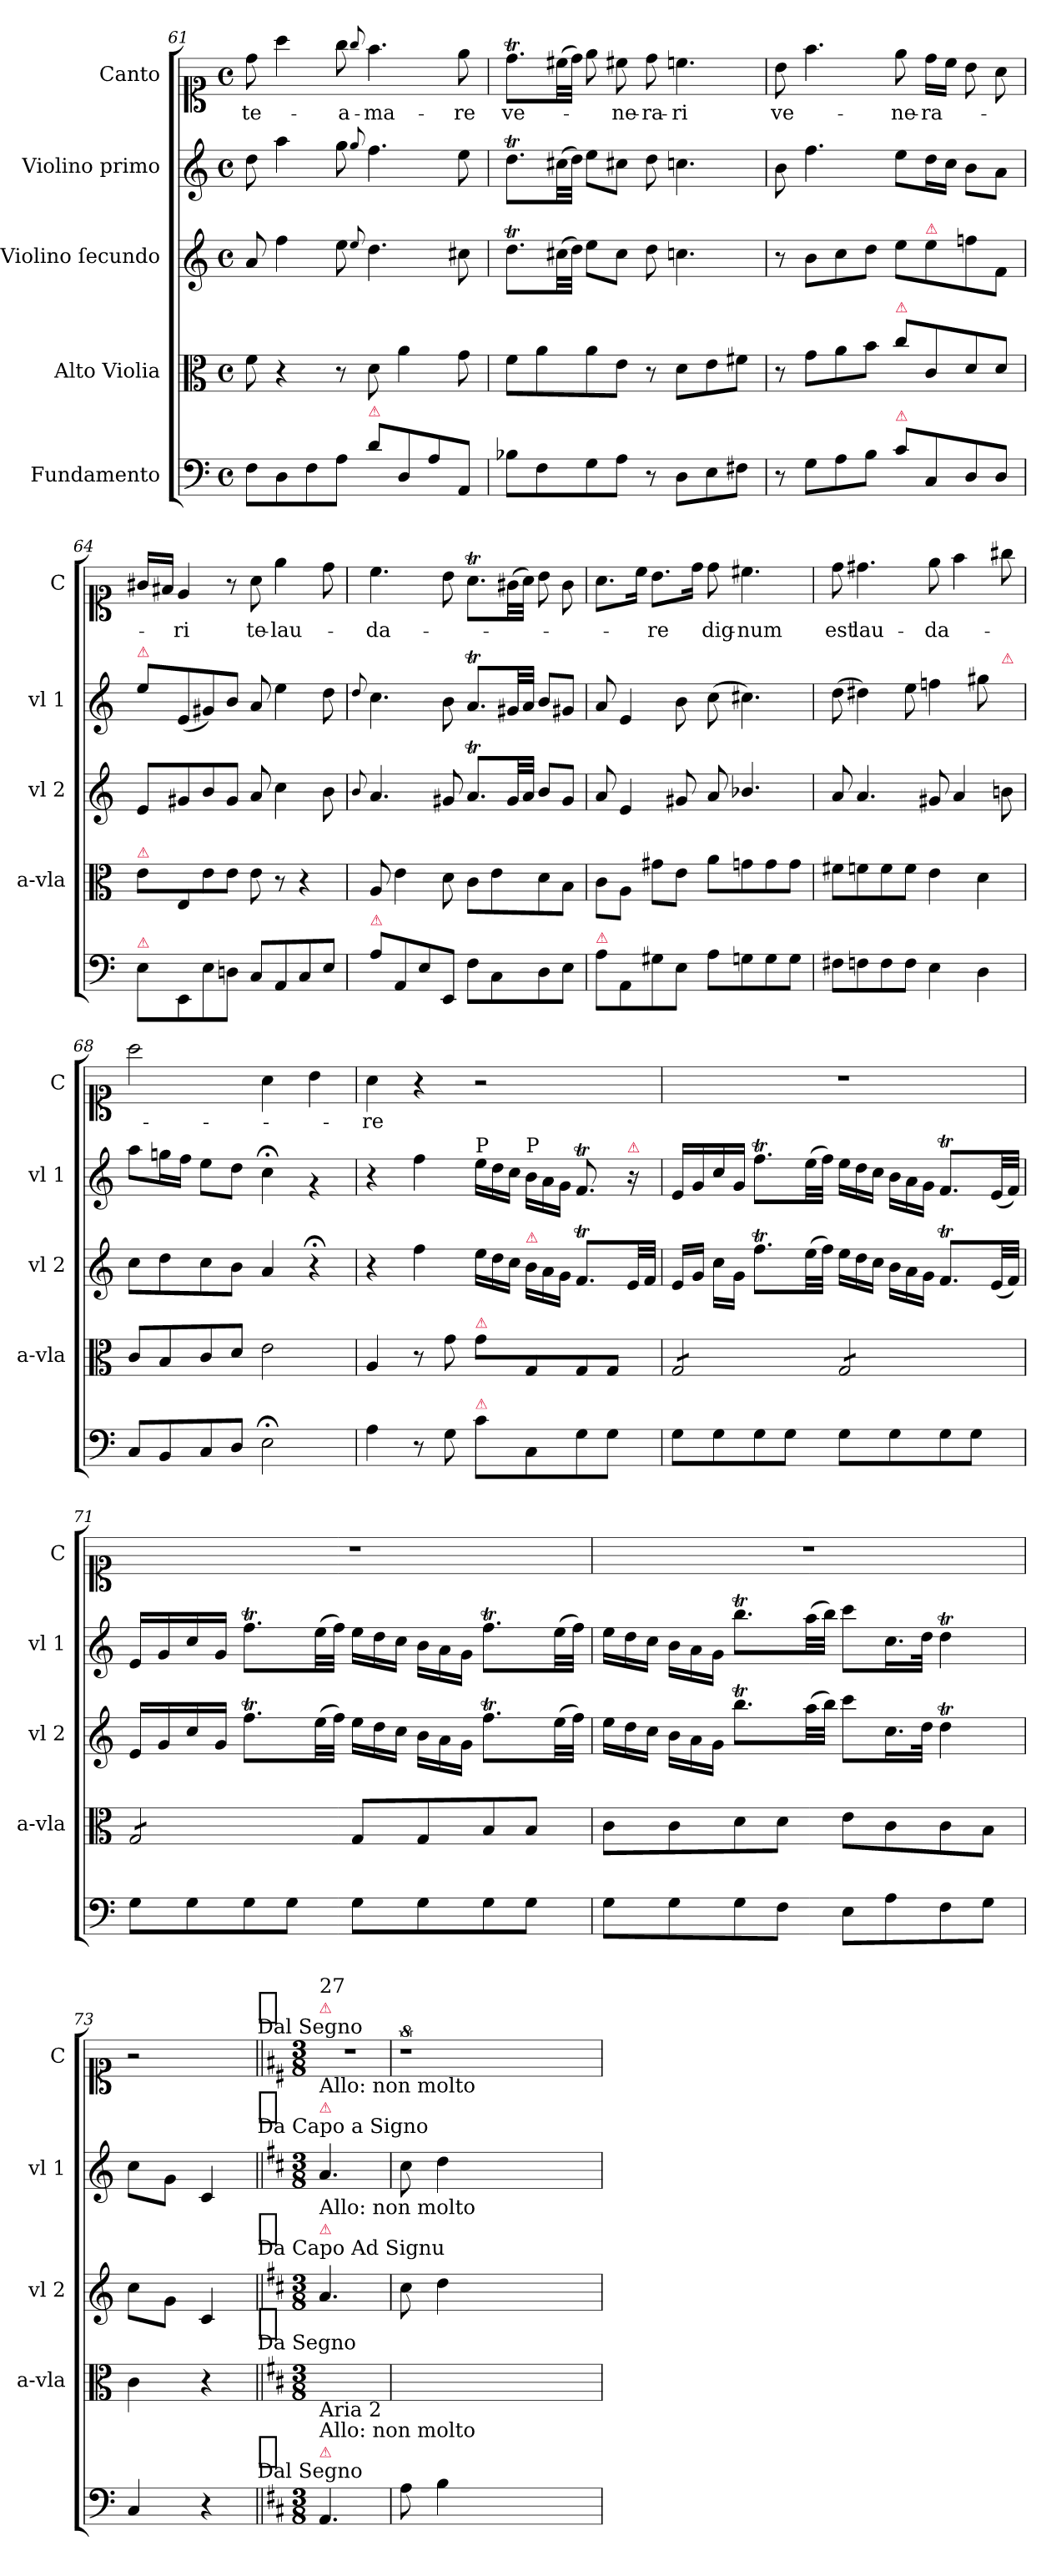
**kern	**dynam	**kern	**kern	**dynam	**kern	**dynam	**kern	**text
*part5	*part5	*part4	*part3	*part3	*part2	*part2	*part1	*part1
*staff5	*staff5	*staff4	*staff3	*staff3	*staff2	*staff2	*staff1	*staff1
*I"Fundamento	*	*I"Alto Violia	*I"Violino ſecundo	*	*I"Violino primo	*	*I"Canto	*
*	*	*I'a-vla	*I'vl 2	*	*I'vl 1	*	*I'C	*
*clefF4	*	*clefC3	*clefG2	*	*clefG2	*	*clefC1	*
*k[]	*	*k[]	*k[]	*	*k[]	*	*k[]	*
*M4/4	*	*M4/4	*M4/4	*	*M4/4	*	*M4/4	*
*met(c)	*	*met(c)	*met(c)	*	*met(c)	*	*met(c)	*
=61	=61	=61	=61	=61	=61	=61	=61	=61
8F\L	.	8f\	8a/	.	8dd\	.	8dd\	te-
8D\	.	4r	4ff\	.	4aa\	.	4aa\	.
8F\	.	.	.	.	.	.	.	.
8A\J	.	8r	8ee\	.	8gg\	.	8gg\	-a-
.	.	.	8qqee/	.	8qqgg/	.	8qqgg/	.
!LO:TX:a:color=crimson:t=⚠	!	!	!	!	!	!	!	!
8d\L	.	8d\	4.dd\	.	4.ff\	.	4.ff\	-ma-
8D/	.	4a\	.	.	.	.	.	.
8A\	.	.	.	.	.	.	.	.
8AA/J	.	8g\	8cc#X\	.	8ee\	.	8ee\	-re
=62	=62	=62	=62	=62	=62	=62	=62	=62
8B-X\L	.	8f\L	8.ddT\L	.	8.ddT\L	.	8.ddT\L	ve-
8F\	.	8a\	.	.	.	.	.	.
.	.	.	(32cc#X\LL	.	(32cc#X\LL	.	(32cc#X\LL	.
.	.	.	32dd\JJJ)	.	32dd\JJJ)	.	32dd\JJJ)	.
8G\	.	8a\	8ee\L	.	8ee\L	.	8ee\	.
8A\J	.	8e\J	8cc#\J	.	8cc#X\J	.	8cc#X\	-ne-
8r	.	8r	8dd\	.	8dd\	.	8dd\	-ra-
8D\L	.	8d\L	4.ccn\	.	4.ccn\	.	4.ccn\	-ri
8E\	.	8e\	.	.	.	.	.	.
8F#X\J	.	8f#X\J	.	.	.	.	.	.
=63	=63	=63	=63	=63	=63	=63	=63	=63
8r	.	8r	8r	.	8b\	.	8b\	ve-
8G\L	.	8g\L	8b\L	.	4.ff\	.	4.ff\	.
8A\	.	8a\	8cc\	.	.	.	.	.
8B\J	.	8b\J	8dd\J	.	.	.	.	.
!	!	!LO:TX:a:color=crimson:t=⚠	!	!	!	!	!	!
!LO:TX:a:color=crimson:t=⚠	!	!	!	!	!	!	!	!
8c\L	.	8cc\L	8ee\L	.	8ee\L	.	8ee\	-ne-
!	!	!	!LO:TX:a:color=crimson:t=⚠	!	!	!	!	!
8C/	.	8c/	8ee\	.	16dd\L	.	16dd\LL	-ra-
.	.	.	.	.	16cc\JJ	.	16cc\JJ	.
8D/	.	8d/	8ffn\	.	8b\L	.	8b\	.
8D/J	.	8d/J	8f/J	.	8a\J	.	8a\	.
=64	=64	=64	=64	=64	=64	=64	=64	=64
!	!	!	!	!	!LO:TX:a:color=crimson:t=⚠	!	!	!
!	!	!LO:TX:a:color=crimson:t=⚠	!	!	!	!	!	!
!LO:TX:a:color=crimson:t=⚠	!	!	!	!	!	!	!	!
8E\L	.	8e\L	8e/L	.	8ee\L	.	16g#X/LL	.
.	.	.	.	.	.	.	16f#X/JJ	.
8EE/	.	8E/	8g#X/	.	(8e/	.	4e/	-ri
8E\	.	8e\	8b/	.	8g#X/)	.	.	.
8Dn\J	.	8e\J	8g#/J	.	8b/J	.	8r	.
8C/L	.	8e\	8a/	.	8a/	.	8a\	te-
8AA/	.	8r	4cc\	.	4ee\	.	4ee\	-lau-
8C/	.	4r	.	.	.	.	.	.
8E/J	.	.	8b\	.	8dd\	.	8dd\	.
=65	=65	=65	=65	=65	=65	=65	=65	=65
.	.	.	8qqb/	.	8qqdd/	.	.	.
!LO:TX:a:color=crimson:t=⚠	!	!	!	!	!	!	!	!
8A\L	.	8A/	4.a/	.	4.cc\	.	4.cc\	-da-
8AA/	.	4e\	.	.	.	.	.	.
8E\	.	.	.	.	.	.	.	.
8EE/J	.	8d\	8g#X/	.	8b\	.	8b\	.
8F\L	.	8c\L	8.aT/L	.	8.aT/L	.	8.aT\L	.
8C\	.	8e\	.	.	.	.	.	.
.	.	.	32g#/LL	.	32g#X/LL	.	(32g#X\LL	.
.	.	.	32a/JJJ	.	32a/JJJ	.	32a\JJJ)	.
8D\	.	8d\	8b/L	.	8b/L	.	8b\	.
8E\J	.	8B\J	8g#/J	.	8g#X/J	.	8g#\	.
=66	=66	=66	=66	=66	=66	=66	=66	=66
!LO:TX:a:color=crimson:t=⚠	!	!	!	!	!	!	!	!
8A\L	.	8c\L	8a/	.	8a/	.	8.a\L	.
8AA/	.	8A\J	4e/	.	4e/	.	.	.
.	.	.	.	.	.	.	16cc\Jk	.
8G#X\	.	8g#X\L	.	.	.	.	8.b\L	-re
8E\J	.	8e\J	8g#X/	.	8b\	.	.	.
.	.	.	.	.	.	.	16dd\Jk	.
8A\L	.	8a\L	8a/	.	(8cc\	.	8dd\	dig-
8Gn\	.	8gn\	4.b-X/	.	4.cc#X\)	.	4.cc#X\	-num
8G\	.	8g\	.	.	.	.	.	.
8G\J	.	8g\J	.	.	.	.	.	.
=67	=67	=67	=67	=67	=67	=67	=67	=67
8F#X\L	.	8f#X\L	8a/	.	(8dd\	.	8dd\	est
8Fn\	.	8fn\	4.a/	.	4dd#X\)	.	4.dd#X\	lau-
8F\	.	8f\	.	.	.	.	.	.
8F\J	.	8f\J	.	.	8ee\	.	.	.
4E\	.	4e\	8g#X/	.	4ffn\	.	8ee\	-da-
.	.	.	4a/	.	.	.	4ff\	.
4D\	.	4d\	.	.	8gg#X\	.	.	.
!	!	!	!	!	!LO:TX:a:color=crimson:t=⚠	!	!	!
.	.	.	8bn\	.	8aa\yy	.	8gg#X\	.
=68	=68	=68	=68	=68	=68	=68	=68	=68
8C/L	.	8c/L	8cc\L	.	8aa\L	.	2aa\	.
8BB/	.	8B/	8dd\	.	16ggn\L	.	.	.
.	.	.	.	.	16ff\JJ	.	.	.
8C/	.	8c/	8cc\	.	8ee\L	.	.	.
8D/J	.	8d/J	8b\J	.	8dd\J	.	.	.
2E;<\	.	2e\	4a/	.	4cc;<\	.	4a\	.
.	.	.	4r;<	.	4rg	.	4b\	.
=69	=69	=69	=69	=69	=69	=69	=69	=69
4A\	.	4A/	4r	.	4r	.	4a\	-re
!	!	!	!	!LO:DY:a	!	!LO:DY:a	!	!
8r	.	8r	4ff\	for	4ff\	for	4r	.
!	!LO:DY:a	!	!	!	!	!	!	!
8G\	for	8g\	.	.	.	.	.	.
*	*	*	*Xtuplet	*	*Xtuplet	*	*	*
!	!	!	!	!	!LO:TX:a:t=P	!	!	!
!	!	!LO:TX:a:color=crimson:t=⚠	!	!	!	!	!	!
!LO:TX:a:color=crimson:t=⚠	!	!	!	!	!	!	!	!
8c\L	.	8g\L	24ee\LL	.	24ee\LL	.	2r	.
.	.	.	24dd\	.	24dd\	.	.	.
.	.	.	24cc\JJ	.	24cc\JJ	.	.	.
!	!	!	!	!	!LO:TX:a:t=P	!	!	!
!	!	!	!LO:TX:a:color=crimson:t=⚠	!	!	!	!	!
8C/	.	8G/	24b\LL	.	24b\LL	.	.	.
.	.	.	24a\	.	24a\	.	.	.
.	.	.	24g\JJ	.	24g\JJ	.	.	.
8G\	.	8G/	8.fT/L	.	8.fT/	.	.	.
8G\J	.	8G/J	.	.	.	.	.	.
!	!	!	!	!	!LO:TX:a:color=crimson:t=⚠	!	!	!
.	.	.	32e/LL	.	16r	.	.	.
.	.	.	32f/JJJ	.	.	.	.	.
=70	=70	=70	=70	=70	=70	=70	=70	=70
*	*	*tremolo	*	*	*	*	*	*
8G\L	.	8G/L	16e/LL	.	16e/LL	.	1r	.
.	.	.	16g/JJ	.	16g/	.	.	.
8G\	.	8G/	16cc\LL	.	16cc/	.	.	.
.	.	.	16g\JJ	.	16g/JJ	.	.	.
8G\	.	8G/	8.ffT\L	.	8.ffT\L	.	.	.
8G\J	.	8G/J	.	.	.	.	.	.
.	.	.	(32ee\LL	.	(32ee\LL	.	.	.
.	.	.	32ff\JJJ)	.	32ff\JJJ)	.	.	.
8G\L	.	8G/L	24ee\LL	.	24ee\LL	.	.	.
.	.	.	24dd\	.	24dd\	.	.	.
.	.	.	24cc\JJ	.	24cc\JJ	.	.	.
8G\	.	8G/	24b\LL	.	24b\LL	.	.	.
.	.	.	24a\	.	24a\	.	.	.
.	.	.	24g\JJ	.	24g\JJ	.	.	.
8G\	.	8G/	8.fT/L	.	8.fT/L	.	.	.
8G\J	.	8G/J	.	.	.	.	.	.
.	.	.	(32e/LL	.	(32e/LL	.	.	.
.	.	.	32f/JJJ)	.	32f/JJJ)	.	.	.
=71	=71	=71	=71	=71	=71	=71	=71	=71
8G\L	.	8G/L	16e/LL	.	16e/LL	.	1r	.
.	.	.	16g/	.	16g/	.	.	.
8G\	.	8G/	16cc/	.	16cc/	.	.	.
.	.	.	16g/JJ	.	16g/JJ	.	.	.
8G\	.	8G/	8.ffT\L	.	8.ffT\L	.	.	.
8G\J	.	8G/J	.	.	.	.	.	.
*	*	*Xtremolo	*	*	*	*	*	*
.	.	.	(32ee\LL	.	(32ee\LL	.	.	.
.	.	.	32ff\JJJ)	.	32ff\JJJ)	.	.	.
8G\L	.	8G/L	24ee\LL	.	24ee\LL	.	.	.
.	.	.	24dd\	.	24dd\	.	.	.
.	.	.	24cc\JJ	.	24cc\JJ	.	.	.
8G\	.	8G/	24b\LL	.	24b\LL	.	.	.
.	.	.	24a\	.	24a\	.	.	.
.	.	.	24g\JJ	.	24g\JJ	.	.	.
8G\	.	8B/	8.ffT\L	.	8.ffT\L	.	.	.
8G\J	.	8B/J	.	.	.	.	.	.
.	.	.	(32ee\LL	.	(32ee\LL	.	.	.
.	.	.	32ff\JJJ)	.	32ff\JJJ)	.	.	.
=72	=72	=72	=72	=72	=72	=72	=72	=72
8G\L	.	8c\L	24ee\LL	.	24ee\LL	.	1r	.
.	.	.	24dd\	.	24dd\	.	.	.
.	.	.	24cc\JJ	.	24cc\JJ	.	.	.
8G\	.	8c\	24b\LL	.	24b\LL	.	.	.
.	.	.	24a\	.	24a\	.	.	.
.	.	.	24g\JJ	.	24g\JJ	.	.	.
8G\	.	8d\	8.bbt\L	.	8.bbt\L	.	.	.
8F\J	.	8d\J	.	.	.	.	.	.
.	.	.	(32aa\LL	.	(32aa\LL	.	.	.
.	.	.	32bb\JJJ)	.	32bb\JJJ)	.	.	.
8E\L	.	8e\L	8ccc\L	.	8ccc\L	.	.	.
8A\	.	8c\	16.cc\L	.	16.cc\L	.	.	.
.	.	.	32dd\JJk	.	32dd\JJk	.	.	.
8F\	.	8c\	4ddT\	.	4ddT\	.	.	.
8G\J	.	8B\J	.	.	.	.	.	.
=73	=73	=73	=73	=73	=73	=73	=73	=73
4C/	.	4c\	8cc\L	.	8cc\L	.	2r	.
.	.	.	8g\J	.	8g\J	.	.	.
4r	.	4r	4c/	.	4c/	.	.	.
!	!	!	!	!	!	!	!LO:TX:a:t=Dal Segno	!
!	!	!	!	!	!	!	!LO:TX:a:t=[segno]	!
!	!	!	!	!	!LO:TX:a:t=Da Capo a Signo	!	!	!
!	!	!	!	!	!LO:TX:a:t=[segno]	!	!	!
!	!	!	!LO:TX:a:t=Da Capo Ad Signu	!	!	!	!	!
!	!	!	!LO:TX:a:t=[segno]	!	!	!	!	!
!	!	!LO:TX:a:t=Da Segno	!	!	!	!	!	!
!	!	!LO:TX:a:t=[segno]	!	!	!	!	!	!
!LO:TX:a:t=Dal Segno	!	!	!	!	!	!	!	!
!LO:TX:a:t=[segno]	!	!	!	!	!	!	!	!
=74||	=74||	=74||	=74||	=74||	=74||	=74||	=74||	=74||
*k[f#c#]	*	*k[f#c#]	*k[f#c#]	*	*k[f#c#]	*	*k[f#c#]	*
*M3/8	*	*M3/8	*M3/8	*	*M3/8	*	*M3/8	*
!	!	!	!	!	!	!	!LO:TX:a:color=crimson:t=⚠	!
!	!	!	!	!	!	!	!LO:TX:a:t=27	!
!	!	!	!	!	!LO:TX:a:color=crimson:t=⚠	!	!	!
!	!	!	!	!	!LO:TX:a:t=Allo&colon; non molto	!	!	!
!	!	!	!LO:TX:a:color=crimson:t=⚠	!	!	!	!	!
!	!	!	!LO:TX:a:t=Allo&colon; non molto	!	!	!	!	!
!LO:TX:a:color=crimson:t=⚠	!	!	!	!	!	!	!	!
!LO:TX:a:t=Allo&colon; non molto	!	!	!	!	!	!	!	!
!LO:TX:a:t=Aria 2	!	!	!	!	!	!	!	!
4.AA/	.	4.ryy	4.a/	.	4.a/	.	4.r	.
=75	=75	=75	=75	=75	=75	=75	=75	=75
8A\	.	4.ryy	8cc#\	.	8cc#\	.	8%9r	.
4B\	.	.	4dd\	.	4dd\	.	.	.
2.ryy	.	2.ryy	2.ryy	.	2.ryy	.	.	.
=	=	=	=	=	=	=	=	=
*-	*-	*-	*-	*-	*-	*-	*-	*-
